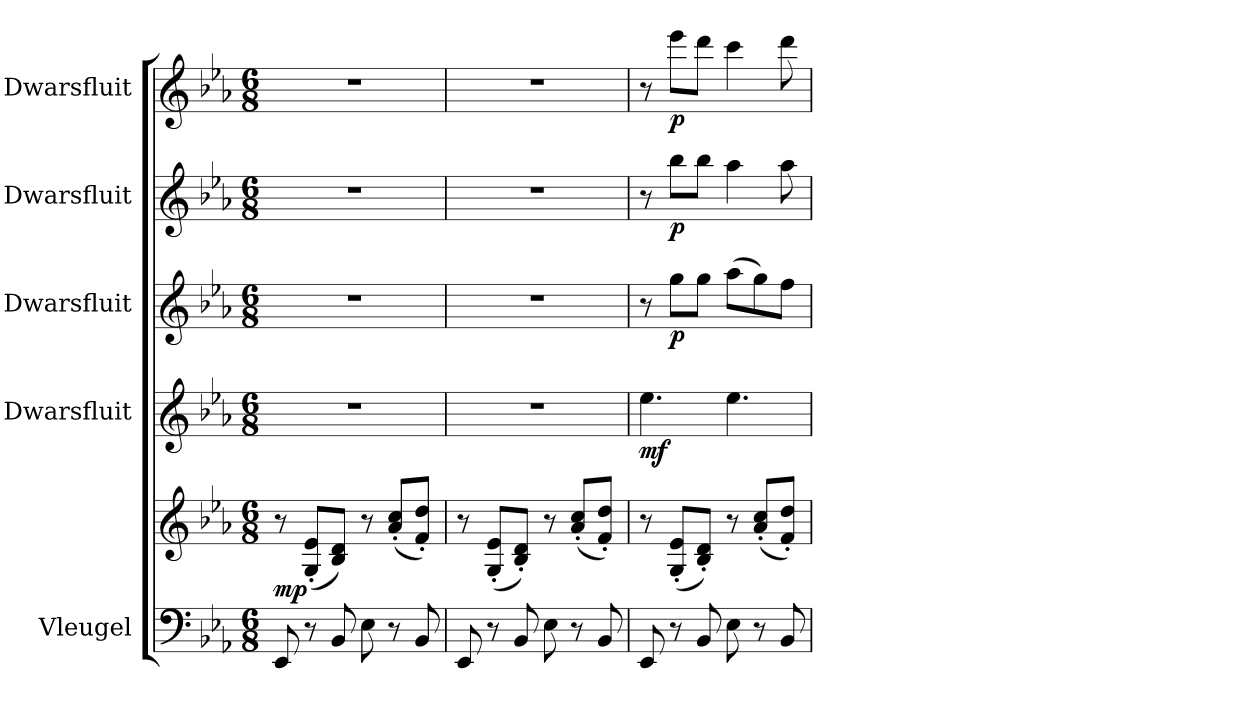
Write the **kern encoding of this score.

**kern	**kern	**dynam	**kern	**dynam	**kern	**dynam	**kern	**dynam	**kern	**dynam
*part5	*part5	*part5	*part4	*part4	*part3	*part3	*part2	*part2	*part1	*part1
*staff6	*staff5	*staff5/6	*staff4	*staff4	*staff3	*staff3	*staff2	*staff2	*staff1	*staff1
*I"Vleugel	*	*	*I"Dwarsfluit	*	*I"Dwarsfluit	*	*I"Dwarsfluit	*	*I"Dwarsfluit	*
*	*	*	*I'Fl.	*	*I'Fl.	*	*I'Fl.	*	*I'Fl.	*
*clefF4	*clefG2	*	*clefG2	*	*clefG2	*	*clefG2	*	*clefG2	*
*k[b-e-a-]	*k[b-e-a-]	*	*k[b-e-a-]	*	*k[b-e-a-]	*	*k[b-e-a-]	*	*k[b-e-a-]	*
*M6/8	*M6/8	*	*M6/8	*	*M6/8	*	*M6/8	*	*M6/8	*
*MM80	*MM80	*	*MM80	*	*MM80	*	*MM80	*	*MM80	*
=1	=1	=1	=1	=1	=1	=1	=1	=1	=1	=1
!	!	!LO:DY:b	!	!	!	!	!	!	!	!
8EE-/	8r	mp	2.r	.	2.r	.	2.r	.	2.r	.
8r	(8G/' 8e-/'L	.	.	.	.	.	.	.	.	.
8BB-/	8B-/ 8d/J)	.	.	.	.	.	.	.	.	.
8E-\	8r	.	.	.	.	.	.	.	.	.
8r	(8a-/' 8cc/'L	.	.	.	.	.	.	.	.	.
8BB-/	8f/' 8dd/'J)	.	.	.	.	.	.	.	.	.
=2	=2	=2	=2	=2	=2	=2	=2	=2	=2	=2
8EE-/	8r	.	2.r	.	2.r	.	2.r	.	2.r	.
8r	(8G/' 8e-/'L	.	.	.	.	.	.	.	.	.
8BB-/	8B-/' 8d/'J)	.	.	.	.	.	.	.	.	.
8E-\	8r	.	.	.	.	.	.	.	.	.
8r	(8a-/' 8cc/'L	.	.	.	.	.	.	.	.	.
8BB-/	8f/' 8dd/'J)	.	.	.	.	.	.	.	.	.
=3	=3	=3	=3	=3	=3	=3	=3	=3	=3	=3
!	!	!	!	!LO:DY:b	!	!	!	!	!	!
8EE-/	8r	.	4.ee-\	mf	8r	.	8r	.	8r	.
!	!	!	!	!	!	!LO:DY:b	!	!LO:DY:b	!	!LO:DY:b
8r	(8G/' 8e-/'L	.	.	.	8gg\L	p	8bb-\L	p	8eee-\L	p
8BB-/	8B-/' 8d/'J)	.	.	.	8gg\J	.	8bb-\J	.	8ddd\J	.
8E-\	8r	.	4.ee-\	.	(8aa-\L	.	4aa-\	.	4ccc\	.
8r	(8a-/' 8cc/'L	.	.	.	8gg\)	.	.	.	.	.
8BB-/	8f/' 8dd/'J)	.	.	.	8ff\J	.	8aa-\	.	8ddd\	.
=	=	=	=	=	=	=	=	=	=	=
*-	*-	*-	*-	*-	*-	*-	*-	*-	*-	*-
